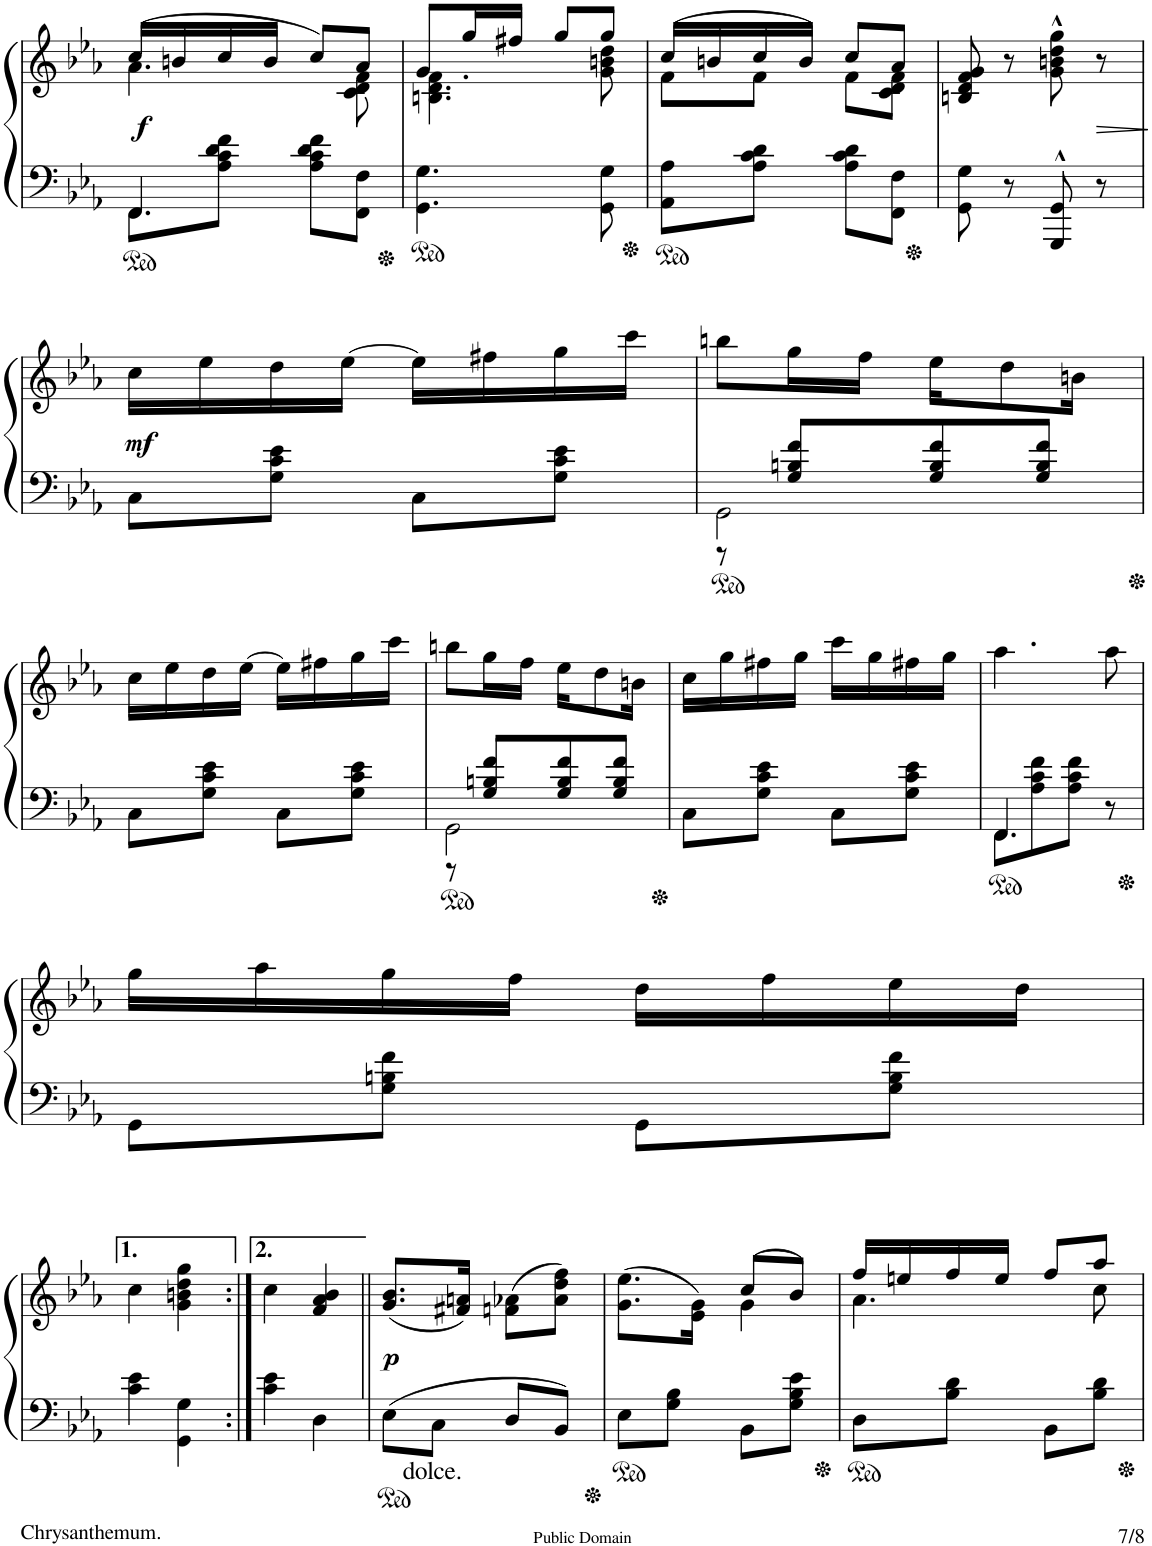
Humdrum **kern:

**kern	**kern	**dynam
*part1	*part1	*part1
*staff2	*staff1	*staff1/2
*I"Piano	*	*
*I'Pno	*	*
!!LO:PB:g=z
*clefF4	*clefG2	*
*k[b-e-a-]	*k[b-e-a-]	*
*M2/4	*M2/4	*
=76	=76	=76
*^	*	*
!LO:N:head=solid	!LO:N:head=solid	!	!LO:DY:b
*	*	*^	*
4.FF/	8FF\L	(16cc/LL	4.a-\	f
.	.	16bn/	.	.
.	8A-\ 8c\ 8d\ 8f\J	16cc/	.	.
.	.	16b/JJ	.	.
.	8A-\ 8c\ 8d\ 8f\L	8cc/L)	.	.
8ryy	8FF\ 8F\J	8a-/J	8c\ 8d\ 8f\	.
*v	*v	*	*	*
=77	=77	=77	=77
4.GG\ 4.G\	8g/L	4.Bn\ 4.d\ 4.f\	.
.	16gg/L	.	.
.	16ff#X/JJ	.	.
.	8gg/L	.	.
8GG\ 8G\	8gg/J	8g\ 8bn\ 8dd\	.
=78	=78	=78	=78
8AA-\ 8A-\L	(16cc/LL	8f\L	.
.	16bn/	.	.
8A-\ 8c\ 8d\J	16cc/	8f\J	.
.	16b/JJ)	.	.
8A-\ 8c\ 8d\L	8cc/L	8f\L	.
8FF\ 8F\J	8a-/J	8c\ 8d\ 8f\J	.
*	*v	*v	*
=79	=79	=79
8GG\ 8G\	8Bn/ 8d/ 8f/ 8g/	.
8r	8r	.
8GGG/^^ 8GG/^^	8g\^^ 8bn\^^ 8dd\^^ 8gg\^^	.
!	!	!LO:HP:b
8r	8r	>
.	.	]
!!LO:LB:g=z
=80	=80	=80
!	!	!LO:DY:b
8C\L	16cc\LL	mf
.	16ee-\	.
8G\ 8c\ 8e-\J	16dd\	.
.	[16ee-\JJ	.
8C\L	16ee-\LL]	.
.	16ff#X\	.
8G\ 8c\ 8e-\J	16gg\	.
.	16ccc\JJ	.
=81	=81	=81
*^	*	*
2GG\	8r	8bbn\L	.
.	8G/ 8Bn/ 8f/L	16gg\L	.
.	.	16ff\JJ	.
.	8G/ 8B/ 8f/	16ee-\KL	.
.	.	8dd\	.
.	8G/ 8B/ 8f/J	.	.
.	.	16bn\Jk	.
*v	*v	*	*
!!LO:LB:g=z
=82	=82	=82
8C\L	16cc\LL	.
.	16ee-\	.
8G\ 8c\ 8e-\J	16dd\	.
.	[16ee-\JJ	.
8C\L	16ee-\LL]	.
.	16ff#X\	.
8G\ 8c\ 8e-\J	16gg\	.
.	16ccc\JJ	.
=83	=83	=83
*^	*	*
2GG\	8r	8bbn\L	.
.	8G/ 8Bn/ 8f/L	16gg\L	.
.	.	16ff\JJ	.
.	8G/ 8B/ 8f/	16ee-\KL	.
.	.	8dd\	.
.	8G/ 8B/ 8f/J	.	.
.	.	16bn\Jk	.
*v	*v	*	*
=84	=84	=84
8C\L	16cc\LL	.
.	16gg\	.
8G\ 8c\ 8e-\J	16ff#X\	.
.	16gg\JJ	.
8C\L	16ccc\LL	.
.	16gg\	.
8G\ 8c\ 8e-\J	16ff#X\	.
.	16gg\JJ	.
=85	=85	=85
*^	*	*
!LO:N:head=solid	!LO:N:head=solid	!	!
4.FF/	8FF\L	4.aa-\	.
.	8A-\ 8c\ 8f\	.	.
.	8A-\ 8c\ 8f\J	.	.
8r	8ryy	8aa-\	.
*v	*v	*	*
!!LO:LB:g=z
=86	=86	=86
8GG\L	16gg\LL	.
.	16aa-\	.
8G\ 8Bn\ 8f\J	16gg\	.
.	16ff\JJ	.
8GG\L	16dd\LL	.
.	16ff\	.
8G\ 8B\ 8f\J	16ee-\	.
.	16dd\JJ	.
!!LO:LB:g=z
=87	=87	=87
4c\ 4e-\	4cc\	.
4GG\ 4G\	4g\ 4bn\ 4dd\ 4gg\	.
=88:|!	=88:|!	=88:|!
4c\ 4e-\	4cc\	.
4D\	4f/ 4a-/ 4b-/	.
=89||	=89||	=89||
!LO:TX:b:t=dolce.	!	!
!	!	!LO:DY:b
8E-\L	(8.g/ 8.b-/L	p
8C\J	.	.
.	16f#X/ 16an/Jk)	.
8D/L	(8fn\ 8a-X\L	.
8BB-/J	8a-\ 8dd\ 8ff\J)	.
=90	=90	=90
*	*^	*
8E-\L	(8.g\ 8.ee-\L	4ryy	.
8G\ 8B-\J	.	.	.
.	16e-\ 16g\Jk)	.	.
8BB-\L	(8cc/L	4g\	.
8G\ 8B-\ 8e-\J	8b-/J)	.	.
=91	=91	=91	=91
8D\L	16ff/LL	4.a-\	.
.	16een/	.	.
8B-\ 8d\J	16ff/	.	.
.	16ee/JJ	.	.
8BB-\L	8ff/L	.	.
8B-\ 8d\J	8aa-/J	8cc\	.
*	*v	*v	*
=	=	=
*-	*-	*-
